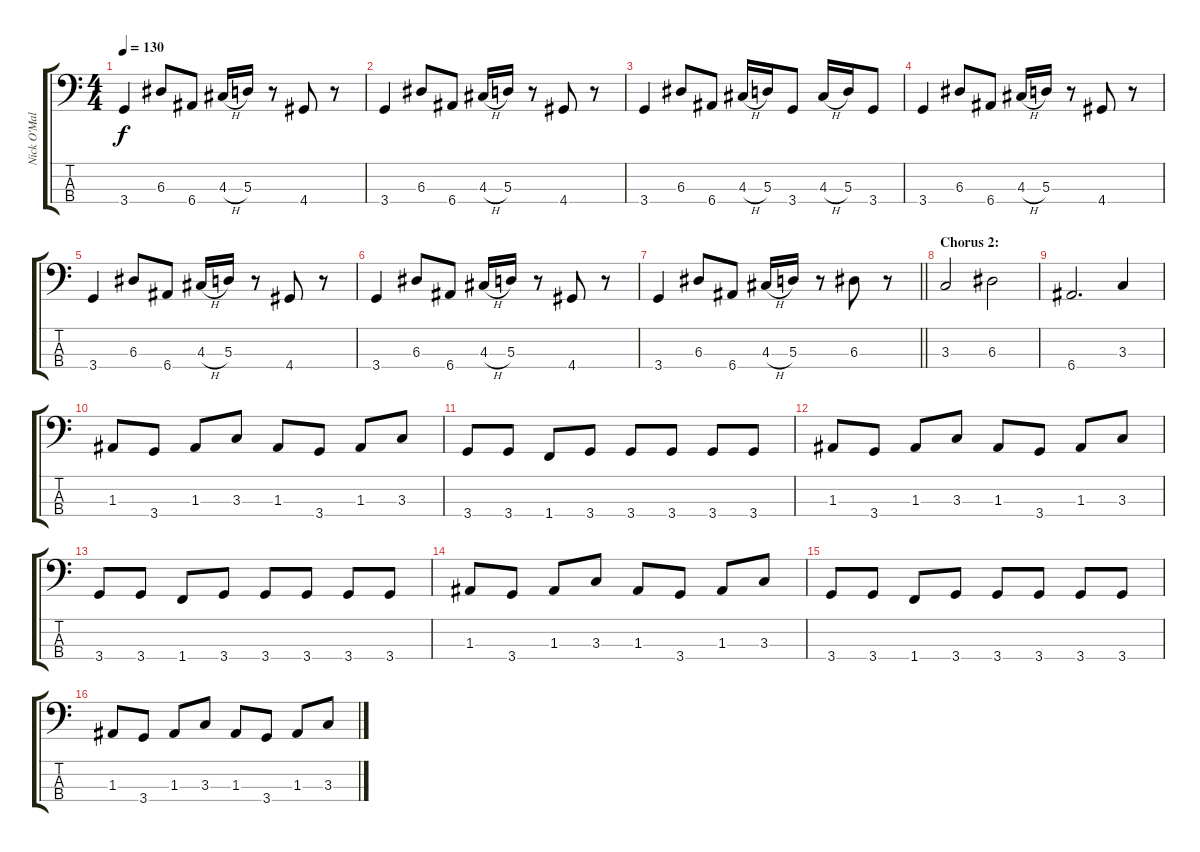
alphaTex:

\track ("Nick O'Malley (Bass)" "Nick O'Mal") {instrument electricbasspick}
\staff {score tabs}
\tuning (G2 D2 A1 E1) {hide}
\ts (4 4)
\tempo 130
\clef f4
\ks c
3.4.4{dy f} 6.3.8 6.4.8 4.3{h}.16 5.3.16 r.8 4.4.8 r.8 |
3.4.4 6.3.8 6.4.8 4.3{h}.16 5.3.16 r.8 4.4.8 r.8 |
3.4.4 6.3.8 6.4.8 4.3{h}.16 5.3.16 3.4.8 4.3{h}.16 5.3.16 3.4.8 |
3.4.4 6.3.8 6.4.8 4.3{h}.16 5.3.16 r.8 4.4.8 r.8 |
3.4.4 6.3.8 6.4.8 4.3{h}.16 5.3.16 r.8 4.4.8 r.8 |
3.4.4 6.3.8 6.4.8 4.3{h}.16 5.3.16 r.8 4.4.8 r.8 |
\barLineRight lightlight
3.4.4 6.3.8 6.4.8 4.3{h}.16 5.3.16 r.8 6.3.8 r.8 |
\section ("" "Chorus 2:")
3.3.2 6.3.2 |
6.4.2{d} 3.3.4 |
1.3.8 3.4.8 1.3.8 3.3.8 1.3.8 3.4.8 1.3.8 3.3.8 |
3.4.8 3.4.8 1.4.8 3.4.8 3.4.8 3.4.8 3.4.8 3.4.8 |
1.3.8 3.4.8 1.3.8 3.3.8 1.3.8 3.4.8 1.3.8 3.3.8 |
3.4.8 3.4.8 1.4.8 3.4.8 3.4.8 3.4.8 3.4.8 3.4.8 |
1.3.8 3.4.8 1.3.8 3.3.8 1.3.8 3.4.8 1.3.8 3.3.8 |
3.4.8 3.4.8 1.4.8 3.4.8 3.4.8 3.4.8 3.4.8 3.4.8 |
1.3.8 3.4.8 1.3.8 3.3.8 1.3.8 3.4.8 1.3.8 3.3.8
